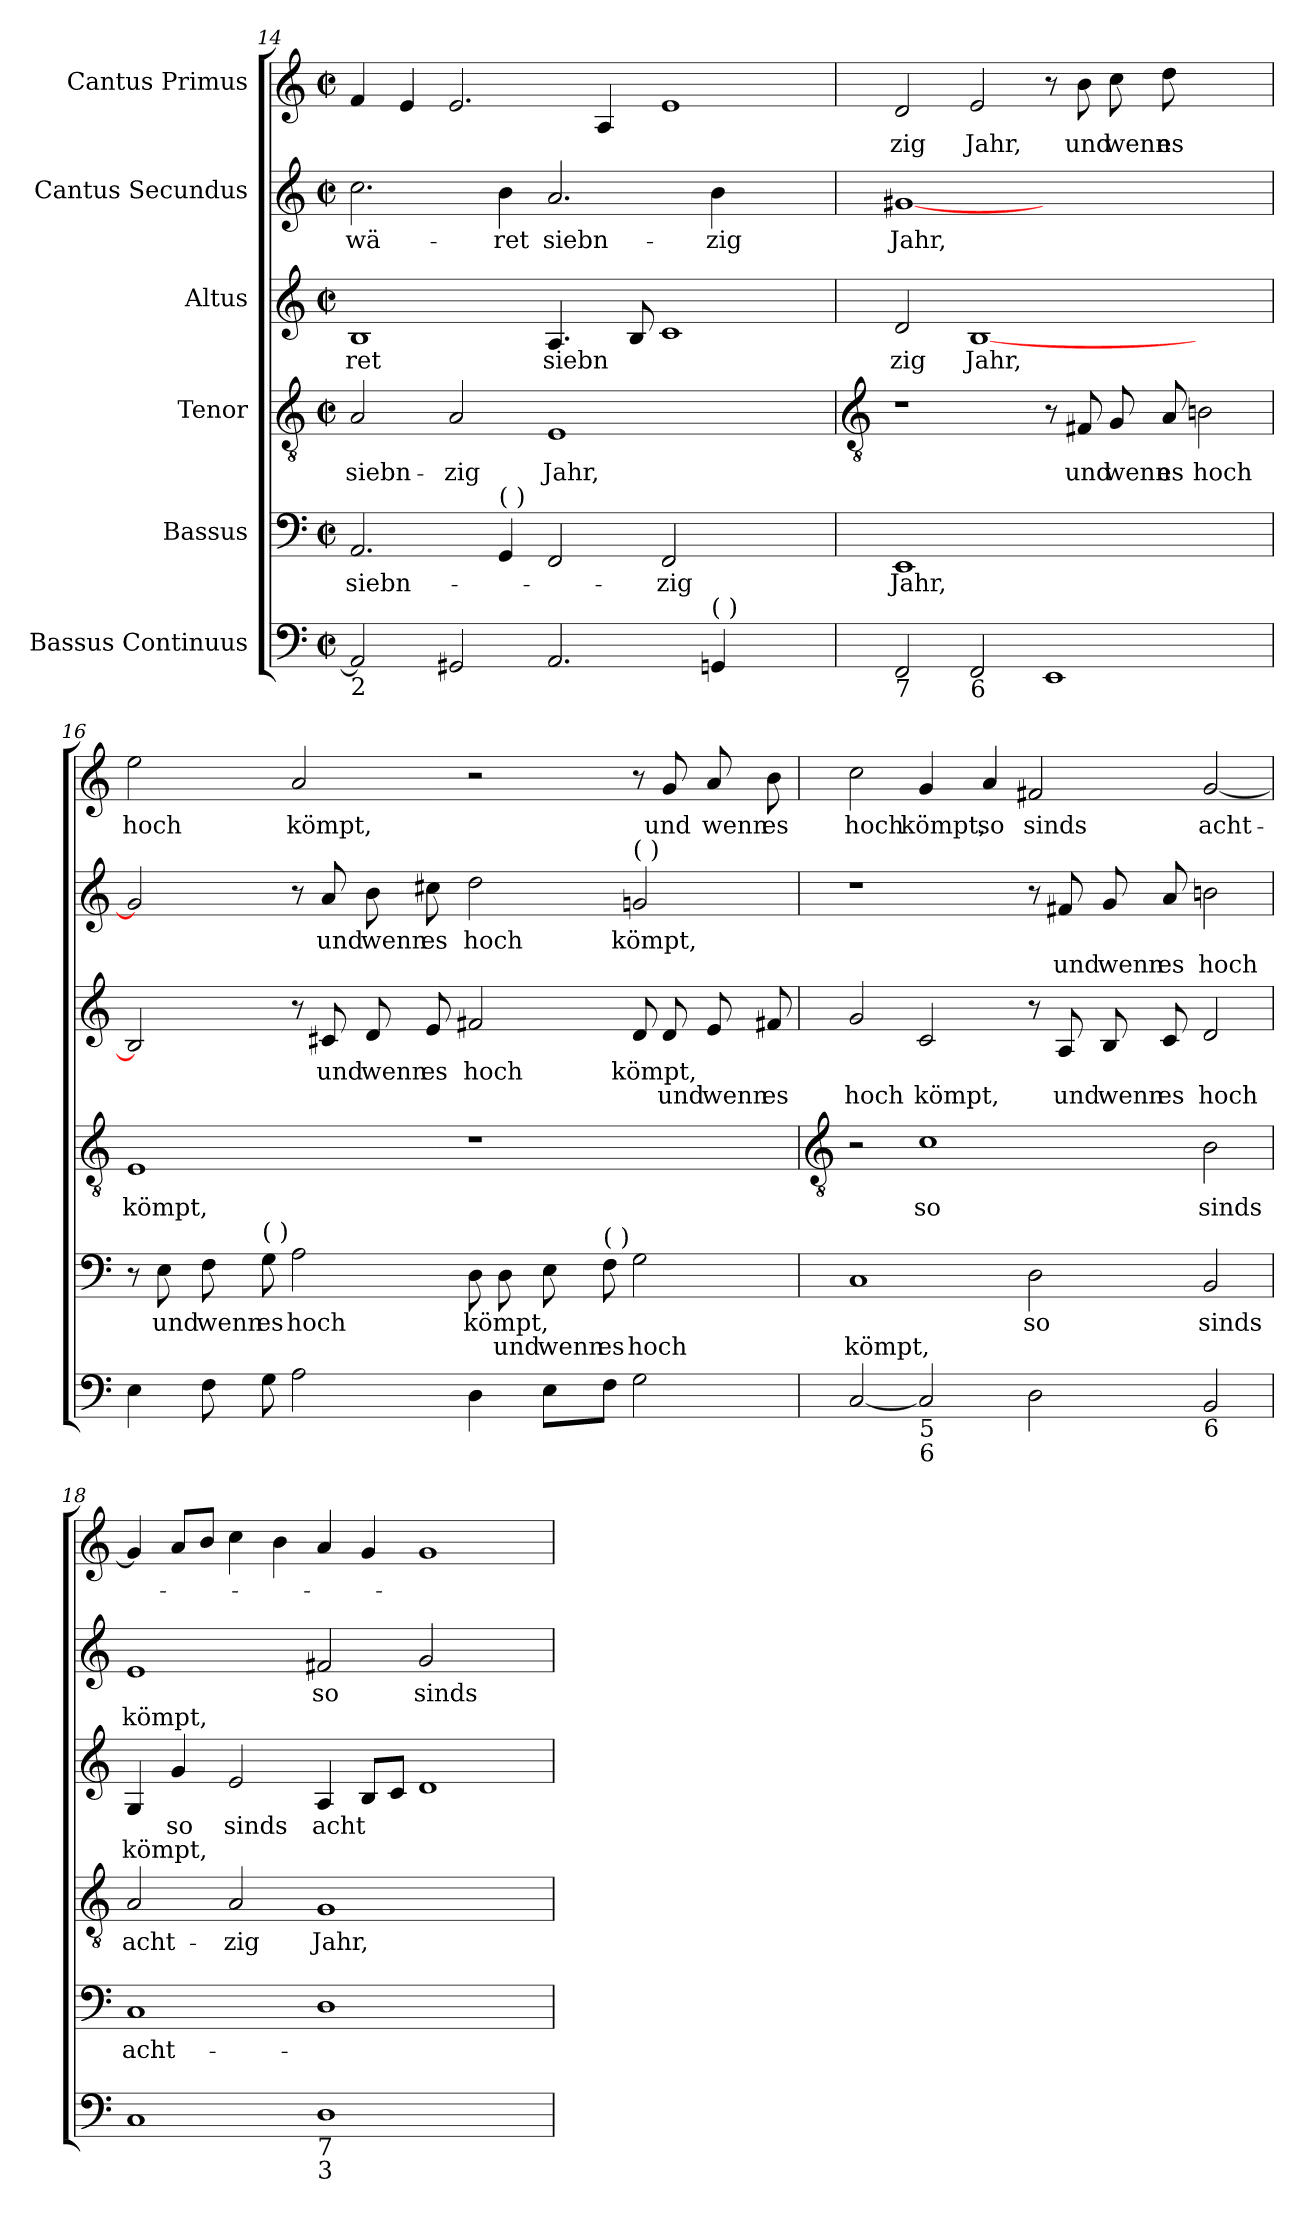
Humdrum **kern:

**kern	**kern	**text	**text	**kern	**text	**kern	**text	**text	**kern	**text	**text	**kern	**text
*part6	*part5	*part5	*part5	*part4	*part4	*part3	*part3	*part3	*part2	*part2	*part2	*part1	*part1
*staff6	*staff5	*staff5	*staff5	*staff4	*staff4	*staff3	*staff3	*staff3	*staff2	*staff2	*staff2	*staff1	*staff1
*I"Bassus Continuus	*I"Bassus	*	*	*I"Tenor	*	*I"Altus	*	*	*I"Cantus Secundus	*	*	*I"Cantus Primus	*
*clefF4	*clefF4	*	*	*clefGv2	*	*clefG2	*	*	*clefG2	*	*	*clefG2	*
*k[]	*k[]	*	*	*k[]	*	*k[]	*	*	*k[]	*	*	*k[]	*
*C:	*C:	*	*	*C:	*	*C:	*	*	*C:	*	*	*C:	*
*M4/2	*M4/2	*	*	*M4/2	*	*M4/2	*	*	*M4/2	*	*	*M4/2	*
*met(c|)	*met(c|)	*	*	*met(c|)	*	*met(c|)	*	*	*met(c|)	*	*	*met(c|)	*
=14	=14	=14	=14	=14	=14	=14	=14	=14	=14	=14	=14	=14	=14
!LO:TX:b:t=2	!	!	!	!	!	!	!	!	!	!	!	!	!
!	!	!LO:LY:b	!	!	!LO:LY:b	!	!LO:LY:b	!	!	!LO:LY:b	!	!	!
2AA]	2.AA	siebn-	.	2A	siebn-	1B	-ret	.	2.cc	wä-	.	4f	.
.	.	.	.	.	.	.	.	.	.	.	.	4e	.
!	!	!	!	!	!LO:LY:b	!	!	!	!	!	!	!	!
2GG#X	.	.	.	2A	-zig	.	.	.	.	.	.	2.e	.
!	!LO:TX:a:t=(  )	!	!	!	!	!	!	!	!	!	!	!	!
!	!	!	!	!	!	!	!	!	!	!LO:LY:b	!	!	!
.	4GG	.	.	.	.	.	.	.	4b	-ret	.	.	.
!	!	!	!	!	!LO:LY:b	!	!LO:LY:b	!	!	!LO:LY:b	!	!	!
2.AA	2FF	.	.	1E	Jahr,	4.A	siebn	.	2.a	siebn-	.	.	.
.	.	.	.	.	.	.	.	.	.	.	.	4A	.
.	.	.	.	.	.	8B	.	.	.	.	.	.	.
!	!	!LO:LY:b	!	!	!	!	!	!	!	!	!	!	!
.	2FF	-zig	.	.	.	1c	.	.	.	.	.	1e	.
!LO:TX:a:t=(  )	!	!	!	!	!	!	!	!	!	!	!	!	!
!	!	!	!	!	!	!	!	!	!	!LO:LY:b	!	!	!
4GG	.	.	.	.	.	.	.	.	4b	-zig	.	.	.
2ryy	2ryy	.	.	2ryy	.	.	.	.	2ryy	.	.	.	.
!!LO:LB:g=z
=15	=15	=15	=15	=15	=15	=15	=15	=15	=15	=15	=15	=15	=15
*	*	*	*	*clefGv2	*	*	*	*	*	*	*	*	*
!LO:TX:b:t=7	!	!	!	!	!	!	!	!	!	!	!	!	!
!	!	!LO:LY:b	!	!	!	!	!LO:LY:b	!	!	!LO:LY:b	!	!	!LO:LY:b
2FF	1EE	Jahr,	.	1r	.	2d	zig	.	[1g#X	Jahr,	.	2d	zig
!LO:TX:b:t=6	!	!	!	!	!	!	!	!	!	!	!	!	!
!	!	!	!	!	!	!	!LO:LY:b	!	!	!	!	!	!LO:LY:b
2FF	.	.	.	.	.	[1B	Jahr,	.	.	.	.	2e	Jahr,
1EE	1ryy	.	.	8r	.	.	.	.	1ryy	.	.	8r	.
!	!	!	!	!	!LO:LY:b	!	!	!	!	!	!	!	!LO:LY:b
.	.	.	.	8F#X	und	.	.	.	.	.	.	8b	und
!	!	!	!	!	!LO:LY:b	!	!	!	!	!	!	!	!LO:LY:b
.	.	.	.	8G	wenn	.	.	.	.	.	.	8cc	wenn
!	!	!	!	!	!LO:LY:b	!	!	!	!	!	!	!	!LO:LY:b
.	.	.	.	8A	es	.	.	.	.	.	.	8dd	es
!	!	!	!	!	!LO:LY:b	!	!	!	!	!	!	!	!
.	.	.	.	2Bn	hoch	2ryy	.	.	.	.	.	2ryy	.
!!LO:LB:g=z
=16	=16	=16	=16	=16	=16	=16	=16	=16	=16	=16	=16	=16	=16
!	!	!	!	!	!LO:LY:b	!	!	!	!	!	!	!	!LO:LY:b
4E	8r	.	.	1E	kömpt,	2B]	.	.	2g#]	.	.	2ee	hoch
!	!	!LO:LY:b	!	!	!	!	!	!	!	!	!	!	!
.	8E	und	.	.	.	.	.	.	.	.	.	.	.
!	!	!LO:LY:b	!	!	!	!	!	!	!	!	!	!	!
8F	8F	wenn	.	.	.	.	.	.	.	.	.	.	.
!	!LO:TX:a:t=(  )	!	!	!	!	!	!	!	!	!	!	!	!
!	!	!LO:LY:b	!	!	!	!	!	!	!	!	!	!	!
8G	8G	es	.	.	.	.	.	.	.	.	.	.	.
!	!	!LO:LY:b	!	!	!	!	!	!	!	!	!	!	!LO:LY:b
2A	2A	hoch	.	.	.	8r	.	.	8r	.	.	2a	kömpt,
!	!	!	!	!	!	!	!LO:LY:b	!	!	!LO:LY:b	!	!	!
.	.	.	.	.	.	8c#X	und	.	8a	und	.	.	.
!	!	!	!	!	!	!	!LO:LY:b	!	!	!LO:LY:b	!	!	!
.	.	.	.	.	.	8d	wenn	.	8b	wenn	.	.	.
!	!	!	!	!	!	!	!LO:LY:b	!	!	!LO:LY:b	!	!	!
.	.	.	.	.	.	8e	es	.	8cc#X	es	.	.	.
!	!	!LO:LY:b	!	!	!	!	!LO:LY:b	!	!	!LO:LY:b	!	!	!
4D	8D	kömpt,	.	1r	.	2f#X	hoch	.	2dd	hoch	.	2r	.
!	!	!	!LO:LY:b	!	!	!	!	!	!	!	!	!	!
.	8D	.	und	.	.	.	.	.	.	.	.	.	.
!	!	!	!LO:LY:b	!	!	!	!	!	!	!	!	!	!
8EL	8E	.	wenn	.	.	.	.	.	.	.	.	.	.
!	!LO:TX:a:t=(  )	!	!	!	!	!	!	!	!	!	!	!	!
!	!	!	!LO:LY:b	!	!	!	!	!	!	!	!	!	!
8FJ	8F	.	es	.	.	.	.	.	.	.	.	.	.
!	!	!	!	!	!	!	!	!	!LO:TX:a:t=(  )	!	!	!	!
!	!	!	!LO:LY:b	!	!	!	!LO:LY:b	!	!	!LO:LY:b	!	!	!
2G	2G	.	hoch	.	.	8d	kömpt,	.	2g	kömpt,	.	8r	.
!	!	!	!	!	!	!	!	!LO:LY:b	!	!	!	!	!LO:LY:b
.	.	.	.	.	.	8d	.	und	.	.	.	8g	und
!	!	!	!	!	!	!	!	!LO:LY:b	!	!	!	!	!LO:LY:b
.	.	.	.	.	.	8e	.	wenn	.	.	.	8a	wenn
!	!	!	!	!	!	!	!	!LO:LY:b	!	!	!	!	!LO:LY:b
.	.	.	.	.	.	8f#X	.	es	.	.	.	8b	es
!!LO:LB:g=z
=17	=17	=17	=17	=17	=17	=17	=17	=17	=17	=17	=17	=17	=17
*	*	*	*	*clefGv2	*	*	*	*	*	*	*	*	*
!	!	!	!LO:LY:b	!	!	!	!	!LO:LY:b	!	!	!	!	!LO:LY:b
[2C	1C	.	kömpt,	2r	.	2g	.	hoch	1r	.	.	2cc	hoch
!LO:TX:b:t=5	!	!	!	!	!	!	!	!	!	!	!	!	!
!LO:TX:b:t=6	!	!	!	!	!	!	!	!	!	!	!	!	!
!	!	!	!	!	!LO:LY:b	!	!	!LO:LY:b	!	!	!	!	!LO:LY:b
2C]	.	.	.	1c	so	2c	.	kömpt,	.	.	.	4g	kömpt,
!	!	!	!	!	!	!	!	!	!	!	!	!	!LO:LY:b
.	.	.	.	.	.	.	.	.	.	.	.	4a	so
!	!	!LO:LY:b	!	!	!	!	!	!	!	!	!	!	!LO:LY:b
2D	2D	so	.	.	.	8r	.	.	8r	.	.	2f#X	sinds
!	!	!	!	!	!	!	!	!LO:LY:b	!	!	!LO:LY:b	!	!
.	.	.	.	.	.	8A	.	und	8f#X	.	und	.	.
!	!	!	!	!	!	!	!	!LO:LY:b	!	!	!LO:LY:b	!	!
.	.	.	.	.	.	8B	.	wenn	8g	.	wenn	.	.
!	!	!	!	!	!	!	!	!LO:LY:b	!	!	!LO:LY:b	!	!
.	.	.	.	.	.	8c	.	es	8a	.	es	.	.
!LO:TX:b:t=6	!	!	!	!	!	!	!	!	!	!	!	!	!
!	!	!LO:LY:b	!	!	!LO:LY:b	!	!	!LO:LY:b	!	!	!LO:LY:b	!	!LO:LY:b
2BB	2BB	sinds	.	2B	sinds	2d	.	hoch	2bn	.	hoch	[2g	acht-
!!LO:LB:g=z
=18	=18	=18	=18	=18	=18	=18	=18	=18	=18	=18	=18	=18	=18
!	!	!LO:LY:b	!	!	!LO:LY:b	!	!	!LO:LY:b	!	!	!LO:LY:b	!	!
1C	1C	acht-	.	2A	acht-	4G	.	kömpt,	1e	.	kömpt,	4g]	.
!	!	!	!	!	!	!	!LO:LY:b	!	!	!	!	!	!
.	.	.	.	.	.	4g	so	.	.	.	.	8aL	.
.	.	.	.	.	.	.	.	.	.	.	.	8bJ	.
!	!	!	!	!	!LO:LY:b	!	!LO:LY:b	!	!	!	!	!	!
.	.	.	.	2A	-zig	2e	sinds	.	.	.	.	4cc	.
.	.	.	.	.	.	.	.	.	.	.	.	4b	.
!LO:TX:b:t=7\n3	!	!	!	!	!	!	!	!	!	!	!	!	!
!	!	!	!	!	!LO:LY:b	!	!LO:LY:b	!	!	!LO:LY:b	!	!	!
1D	1D	.	.	1G	Jahr,	4A	acht	.	2f#X	so	.	4a	.
.	.	.	.	.	.	8BL	.	.	.	.	.	4g	.
.	.	.	.	.	.	8cJ	.	.	.	.	.	.	.
!	!	!	!	!	!	!	!	!	!	!LO:LY:b	!	!	!
.	.	.	.	.	.	1d	.	.	2g	sinds	.	1g	.
2ryy	2ryy	.	.	2ryy	.	.	.	.	2ryy	.	.	.	.
=	=	=	=	=	=	=	=	=	=	=	=	=	=
*-	*-	*-	*-	*-	*-	*-	*-	*-	*-	*-	*-	*-	*-
